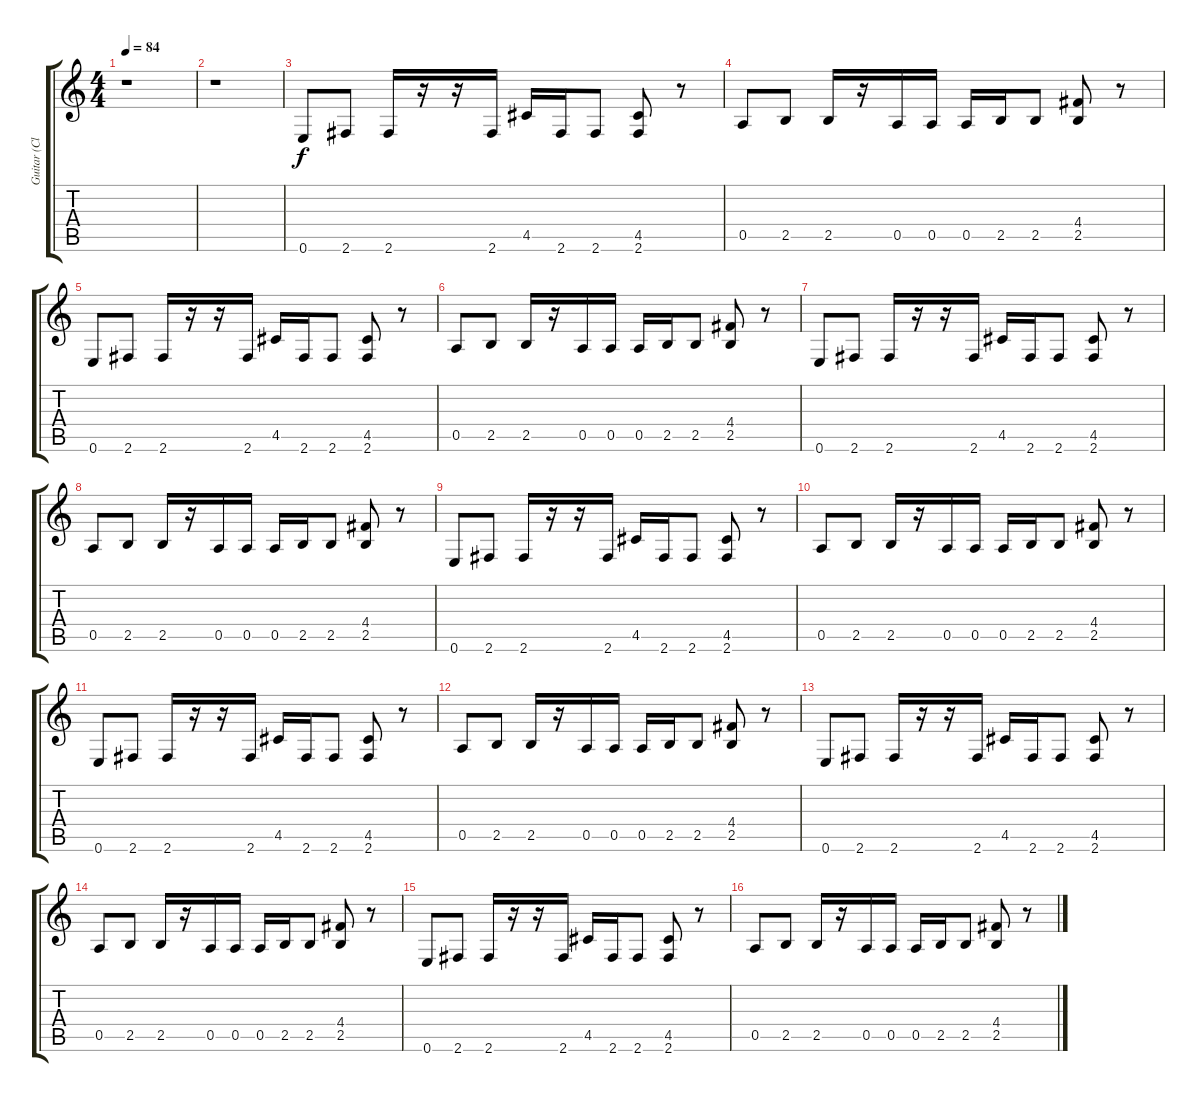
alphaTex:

\track ("Guitar (Clean)" "Guitar (Cl") {instrument electricguitarclean}
\staff {score tabs}
\tuning (E4 B3 G3 D3 A2 E2) {hide}
\ts (4 4)
\tempo 84
\clef g2
\ks c
r.1{dy f instrument electricguitarclean} |
r.1 |
0.6.8 2.6.8 2.6.16 r.16 r.16 2.6.16 4.5.16 2.6.16 2.6.8 (4.5 2.6).8 r.8 |
0.5.8 2.5.8 2.5.16 r.16 0.5.16 0.5.16 0.5.16 2.5.16 2.5.8 (4.4 2.5).8 r.8 |
0.6.8 2.6.8 2.6.16 r.16 r.16 2.6.16 4.5.16 2.6.16 2.6.8 (4.5 2.6).8 r.8 |
0.5.8 2.5.8 2.5.16 r.16 0.5.16 0.5.16 0.5.16 2.5.16 2.5.8 (4.4 2.5).8 r.8 |
0.6.8 2.6.8 2.6.16 r.16 r.16 2.6.16 4.5.16 2.6.16 2.6.8 (4.5 2.6).8 r.8 |
0.5.8 2.5.8 2.5.16 r.16 0.5.16 0.5.16 0.5.16 2.5.16 2.5.8 (4.4 2.5).8 r.8 |
0.6.8 2.6.8 2.6.16 r.16 r.16 2.6.16 4.5.16 2.6.16 2.6.8 (4.5 2.6).8 r.8 |
0.5.8 2.5.8 2.5.16 r.16 0.5.16 0.5.16 0.5.16 2.5.16 2.5.8 (4.4 2.5).8 r.8 |
0.6.8 2.6.8 2.6.16 r.16 r.16 2.6.16 4.5.16 2.6.16 2.6.8 (4.5 2.6).8 r.8 |
0.5.8 2.5.8 2.5.16 r.16 0.5.16 0.5.16 0.5.16 2.5.16 2.5.8 (4.4 2.5).8 r.8 |
0.6.8 2.6.8 2.6.16 r.16 r.16 2.6.16 4.5.16 2.6.16 2.6.8 (4.5 2.6).8 r.8 |
0.5.8 2.5.8 2.5.16 r.16 0.5.16 0.5.16 0.5.16 2.5.16 2.5.8 (4.4 2.5).8 r.8 |
0.6.8 2.6.8 2.6.16 r.16 r.16 2.6.16 4.5.16 2.6.16 2.6.8 (4.5 2.6).8 r.8 |
0.5.8 2.5.8 2.5.16 r.16 0.5.16 0.5.16 0.5.16 2.5.16 2.5.8 (4.4 2.5).8 r.8
